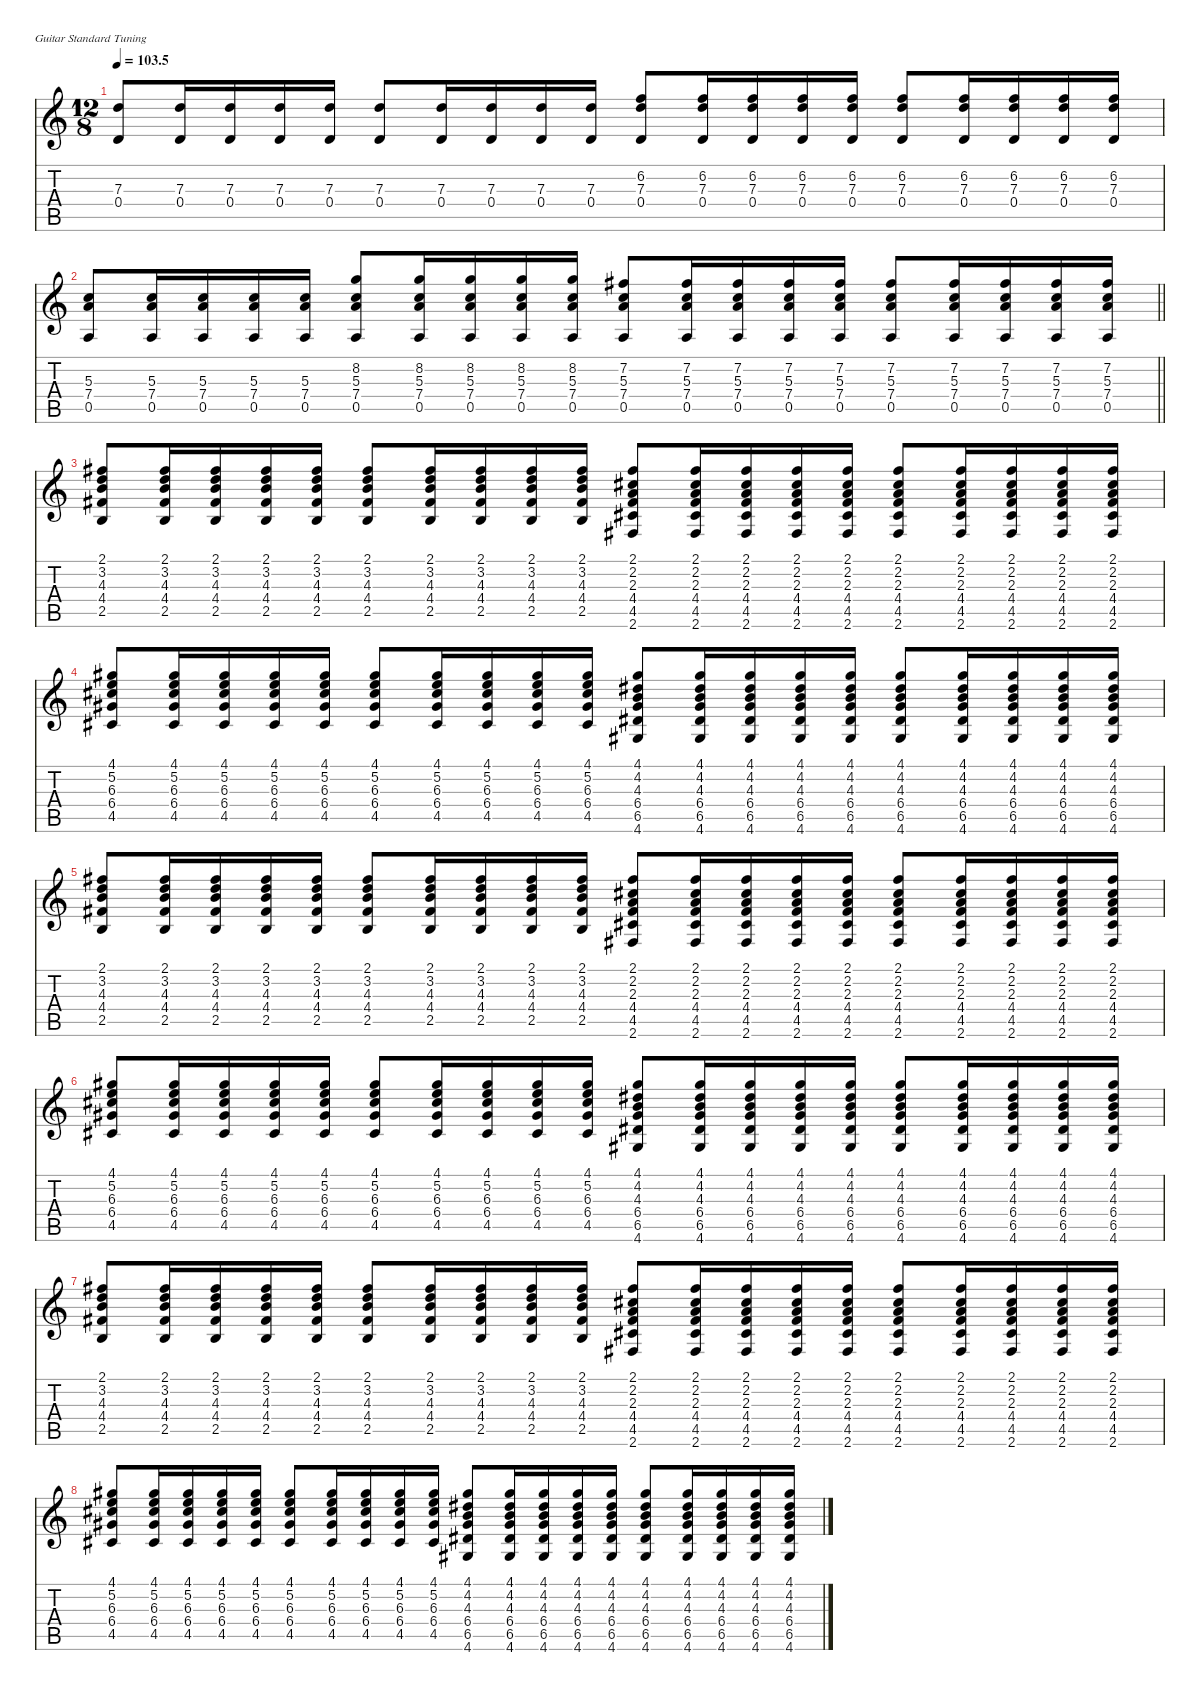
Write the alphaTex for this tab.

\defaultSystemsLayout 4
\hideDynamics
\bracketExtendMode nobrackets
\singleTrackTrackNamePolicy hidden
\multiTrackTrackNamePolicy hidden
\firstSystemTrackNameMode fullname
\firstSystemTrackNameOrientation horizontal
\otherSystemsTrackNameOrientation horizontal
\track ("Acoustic Guitar" "s.guit.") {instrument acousticguitarsteel}
\staff {score tabs}
\tuning (E4 B3 G3 D3 A2 E2)
\ts (12 8)
\tempo
103.5
\accidentals auto
\clef g2
\ottava regular
\simile none
\ks c
(7.3 0.4).8{dy ff beam Up} (7.3 0.4).16{beam Up} (7.3 0.4).16{beam Up} (7.3 0.4).16{beam Up} (7.3 0.4).16{beam Up} (7.3 0.4).8{beam Up} (7.3 0.4).16{beam Up} (7.3 0.4).16{beam Up} (7.3 0.4).16{beam Up} (7.3 0.4).16{beam Up} (6.2 7.3 0.4).8{beam Up} (6.2 7.3 0.4).16{beam Up} (6.2 7.3 0.4).16{beam Up} (6.2 7.3 0.4).16{beam Up} (6.2 7.3 0.4).16{beam Up} (6.2 7.3 0.4).8{beam Up} (6.2 7.3 0.4).16{beam Up} (6.2 7.3 0.4).16{beam Up} (6.2 7.3 0.4).16{dy f beam Up} (6.2 7.3 0.4).16{dy ff beam Up} |
\barLineRight lightlight
(5.3 7.4 0.5).8{dy f beam Up} (5.3 7.4 0.5).16{dy ff beam Up} (5.3 7.4 0.5).16{beam Up} (5.3 7.4 0.5).16{beam Up} (5.3 7.4 0.5).16{beam Up} (8.2 5.3 7.4 0.5).8{beam Up} (8.2 5.3 7.4 0.5).16{beam Up} (8.2 5.3 7.4 0.5).16{beam Up} (8.2 5.3 7.4 0.5).16{beam Up} (8.2 5.3 7.4 0.5).16{beam Up} (7.2{acc #} 5.3 7.4 0.5).8{beam Up} (7.2{acc #} 5.3 7.4 0.5).16{beam Up} (7.2{acc #} 5.3 7.4 0.5).16{beam Up} (7.2{acc #} 5.3 7.4 0.5).16{beam Up} (7.2{acc #} 5.3 7.4 0.5).16{beam Up} (7.2{acc #} 5.3 7.4 0.5).8{beam Up} (7.2{acc #} 5.3 7.4 0.5).16{beam Up} (7.2{acc #} 5.3 7.4 0.5).16{beam Up} (7.2{acc #} 5.3 7.4 0.5).16{beam Up} (7.2{acc #} 5.3 7.4 0.5).16{beam Up} |
(2.1{acc #} 3.2 4.3 4.4{acc #} 2.5).8{dy f beam Up} (2.1{acc #} 3.2 4.3 4.4{acc #} 2.5).16{beam Up} (2.1{acc #} 3.2 4.3 4.4{acc #} 2.5).16{beam Up} (2.1{acc #} 3.2 4.3 4.4{acc #} 2.5).16{beam Up} (2.1{acc #} 3.2 4.3 4.4{acc #} 2.5).16{beam Up} (2.1{acc #} 3.2 4.3 4.4{acc #} 2.5).8{beam Up} (2.1{acc #} 3.2 4.3 4.4{acc #} 2.5).16{beam Up} (2.1{acc #} 3.2 4.3 4.4{acc #} 2.5).16{beam Up} (2.1{acc #} 3.2 4.3 4.4{acc #} 2.5).16{beam Up} (2.1{acc #} 3.2 4.3 4.4{acc #} 2.5).16{beam Up} (2.1{acc #} 2.2{acc #} 2.3 4.4{acc #} 4.5{acc #} 2.6{acc #}).8{beam Up} (2.1{acc #} 2.2{acc #} 2.3 4.4{acc #} 4.5{acc #} 2.6{acc #}).16{beam Up} (2.1{acc #} 2.2{acc #} 2.3 4.4{acc #} 4.5{acc #} 2.6{acc #}).16{beam Up} (2.1{acc #} 2.2{acc #} 2.3 4.4{acc #} 4.5{acc #} 2.6{acc #}).16{beam Up} (2.1{acc #} 2.2{acc #} 2.3 4.4{acc #} 4.5{acc #} 2.6{acc #}).16{beam Up} (2.1{acc #} 2.2{acc #} 2.3 4.4{acc #} 4.5{acc #} 2.6{acc #}).8{beam Up} (2.1{acc #} 2.2{acc #} 2.3 4.4{acc #} 4.5{acc #} 2.6{acc #}).16{beam Up} (2.1{acc #} 2.2{acc #} 2.3 4.4{acc #} 4.5{acc #} 2.6{acc #}).16{beam Up} (2.1{acc #} 2.2{acc #} 2.3 4.4{acc #} 4.5{acc #} 2.6{acc #}).16{beam Up} (2.1{acc #} 2.2{acc #} 2.3 4.4{acc #} 4.5{acc #} 2.6{acc #}).16{beam Up} |
(4.1{acc #} 5.2 6.3{acc #} 6.4{acc #} 4.5{acc #}).8{beam Up} (4.1{acc #} 5.2 6.3{acc #} 6.4{acc #} 4.5{acc #}).16{beam Up} (4.1{acc #} 5.2 6.3{acc #} 6.4{acc #} 4.5{acc #}).16{beam Up} (4.1{acc #} 5.2 6.3{acc #} 6.4{acc #} 4.5{acc #}).16{beam Up} (4.1{acc #} 5.2 6.3{acc #} 6.4{acc #} 4.5{acc #}).16{beam Up} (4.1{acc #} 5.2 6.3{acc #} 6.4{acc #} 4.5{acc #}).8{beam Up} (4.1{acc #} 5.2 6.3{acc #} 6.4{acc #} 4.5{acc #}).16{beam Up} (4.1{acc #} 5.2 6.3{acc #} 6.4{acc #} 4.5{acc #}).16{beam Up} (4.1{acc #} 5.2 6.3{acc #} 6.4{acc #} 4.5{acc #}).16{beam Up} (4.1{acc #} 5.2 6.3{acc #} 6.4{acc #} 4.5{acc #}).16{beam Up} (4.1{acc #} 4.2{acc #} 4.3 6.4{acc #} 6.5{acc #} 4.6{acc #}).8{beam Up} (4.1{acc #} 4.2{acc #} 4.3 6.4{acc #} 6.5{acc #} 4.6{acc #}).16{beam Up} (4.1{acc #} 4.2{acc #} 4.3 6.4{acc #} 6.5{acc #} 4.6{acc #}).16{beam Up} (4.1{acc #} 4.2{acc #} 4.3 6.4{acc #} 6.5{acc #} 4.6{acc #}).16{beam Up} (4.1{acc #} 4.2{acc #} 4.3 6.4{acc #} 6.5{acc #} 4.6{acc #}).16{beam Up} (4.1{acc #} 4.2{acc #} 4.3 6.4{acc #} 6.5{acc #} 4.6{acc #}).8{beam Up} (4.1{acc #} 4.2{acc #} 4.3 6.4{acc #} 6.5{acc #} 4.6{acc #}).16{beam Up} (4.1{acc #} 4.2{acc #} 4.3 6.4{acc #} 6.5{acc #} 4.6{acc #}).16{dy ff beam Up} (4.1{acc #} 4.2{acc #} 4.3 6.4{acc #} 6.5{acc #} 4.6{acc #}).16{dy f beam Up} (4.1{acc #} 4.2{acc #} 4.3 6.4{acc #} 6.5{acc #} 4.6{acc #}).16{beam Up} |
(2.1{acc #} 3.2 4.3 4.4{acc #} 2.5).8{beam Up} (2.1{acc #} 3.2 4.3 4.4{acc #} 2.5).16{beam Up} (2.1{acc #} 3.2 4.3 4.4{acc #} 2.5).16{beam Up} (2.1{acc #} 3.2 4.3 4.4{acc #} 2.5).16{beam Up} (2.1{acc #} 3.2 4.3 4.4{acc #} 2.5).16{beam Up} (2.1{acc #} 3.2 4.3 4.4{acc #} 2.5).8{beam Up} (2.1{acc #} 3.2 4.3 4.4{acc #} 2.5).16{beam Up} (2.1{acc #} 3.2 4.3 4.4{acc #} 2.5).16{beam Up} (2.1{acc #} 3.2 4.3 4.4{acc #} 2.5).16{beam Up} (2.1{acc #} 3.2 4.3 4.4{acc #} 2.5).16{beam Up} (2.1{acc #} 2.2{acc #} 2.3 4.4{acc #} 4.5{acc #} 2.6{acc #}).8{beam Up} (2.1{acc #} 2.2{acc #} 2.3 4.4{acc #} 4.5{acc #} 2.6{acc #}).16{beam Up} (2.1{acc #} 2.2{acc #} 2.3 4.4{acc #} 4.5{acc #} 2.6{acc #}).16{beam Up} (2.1{acc #} 2.2{acc #} 2.3 4.4{acc #} 4.5{acc #} 2.6{acc #}).16{beam Up} (2.1{acc #} 2.2{acc #} 2.3 4.4{acc #} 4.5{acc #} 2.6{acc #}).16{beam Up} (2.1{acc #} 2.2{acc #} 2.3 4.4{acc #} 4.5{acc #} 2.6{acc #}).8{beam Up} (2.1{acc #} 2.2{acc #} 2.3 4.4{acc #} 4.5{acc #} 2.6{acc #}).16{beam Up} (2.1{acc #} 2.2{acc #} 2.3 4.4{acc #} 4.5{acc #} 2.6{acc #}).16{beam Up} (2.1{acc #} 2.2{acc #} 2.3 4.4{acc #} 4.5{acc #} 2.6{acc #}).16{beam Up} (2.1{acc #} 2.2{acc #} 2.3 4.4{acc #} 4.5{acc #} 2.6{acc #}).16{beam Up} |
(4.1{acc #} 5.2 6.3{acc #} 6.4{acc #} 4.5{acc #}).8{beam Up} (4.1{acc #} 5.2 6.3{acc #} 6.4{acc #} 4.5{acc #}).16{beam Up} (4.1{acc #} 5.2 6.3{acc #} 6.4{acc #} 4.5{acc #}).16{beam Up} (4.1{acc #} 5.2 6.3{acc #} 6.4{acc #} 4.5{acc #}).16{beam Up} (4.1{acc #} 5.2 6.3{acc #} 6.4{acc #} 4.5{acc #}).16{beam Up} (4.1{acc #} 5.2 6.3{acc #} 6.4{acc #} 4.5{acc #}).8{beam Up} (4.1{acc #} 5.2 6.3{acc #} 6.4{acc #} 4.5{acc #}).16{beam Up} (4.1{acc #} 5.2 6.3{acc #} 6.4{acc #} 4.5{acc #}).16{beam Up} (4.1{acc #} 5.2 6.3{acc #} 6.4{acc #} 4.5{acc #}).16{beam Up} (4.1{acc #} 5.2 6.3{acc #} 6.4{acc #} 4.5{acc #}).16{beam Up} (4.1{acc #} 4.2{acc #} 4.3 6.4{acc #} 6.5{acc #} 4.6{acc #}).8{beam Up} (4.1{acc #} 4.2{acc #} 4.3 6.4{acc #} 6.5{acc #} 4.6{acc #}).16{beam Up} (4.1{acc #} 4.2{acc #} 4.3 6.4{acc #} 6.5{acc #} 4.6{acc #}).16{beam Up} (4.1{acc #} 4.2{acc #} 4.3 6.4{acc #} 6.5{acc #} 4.6{acc #}).16{beam Up} (4.1{acc #} 4.2{acc #} 4.3 6.4{acc #} 6.5{acc #} 4.6{acc #}).16{beam Up} (4.1{acc #} 4.2{acc #} 4.3 6.4{acc #} 6.5{acc #} 4.6{acc #}).8{beam Up} (4.1{acc #} 4.2{acc #} 4.3 6.4{acc #} 6.5{acc #} 4.6{acc #}).16{beam Up} (4.1{acc #} 4.2{acc #} 4.3 6.4{acc #} 6.5{acc #} 4.6{acc #}).16{beam Up} (4.1{acc #} 4.2{acc #} 4.3 6.4{acc #} 6.5{acc #} 4.6{acc #}).16{beam Up} (4.1{acc #} 4.2{acc #} 4.3 6.4{acc #} 6.5{acc #} 4.6{acc #}).16{beam Up} |
(2.1{acc #} 3.2 4.3 4.4{acc #} 2.5).8{beam Up} (2.1{acc #} 3.2 4.3 4.4{acc #} 2.5).16{beam Up} (2.1{acc #} 3.2 4.3 4.4{acc #} 2.5).16{beam Up} (2.1{acc #} 3.2 4.3 4.4{acc #} 2.5).16{beam Up} (2.1{acc #} 3.2 4.3 4.4{acc #} 2.5).16{beam Up} (2.1{acc #} 3.2 4.3 4.4{acc #} 2.5).8{beam Up} (2.1{acc #} 3.2 4.3 4.4{acc #} 2.5).16{beam Up} (2.1{acc #} 3.2 4.3 4.4{acc #} 2.5).16{beam Up} (2.1{acc #} 3.2 4.3 4.4{acc #} 2.5).16{beam Up} (2.1{acc #} 3.2 4.3 4.4{acc #} 2.5).16{beam Up} (2.1{acc #} 2.2{acc #} 2.3 4.4{acc #} 4.5{acc #} 2.6{acc #}).8{beam Up} (2.1{acc #} 2.2{acc #} 2.3 4.4{acc #} 4.5{acc #} 2.6{acc #}).16{beam Up} (2.1{acc #} 2.2{acc #} 2.3 4.4{acc #} 4.5{acc #} 2.6{acc #}).16{beam Up} (2.1{acc #} 2.2{acc #} 2.3 4.4{acc #} 4.5{acc #} 2.6{acc #}).16{beam Up} (2.1{acc #} 2.2{acc #} 2.3 4.4{acc #} 4.5{acc #} 2.6{acc #}).16{beam Up} (2.1{acc #} 2.2{acc #} 2.3 4.4{acc #} 4.5{acc #} 2.6{acc #}).8{dy ff beam Up} (2.1{acc #} 2.2{acc #} 2.3 4.4{acc #} 4.5{acc #} 2.6{acc #}).16{beam Up} (2.1{acc #} 2.2{acc #} 2.3 4.4{acc #} 4.5{acc #} 2.6{acc #}).16{beam Up} (2.1{acc #} 2.2{acc #} 2.3 4.4{acc #} 4.5{acc #} 2.6{acc #}).16{dy f beam Up} (2.1{acc #} 2.2{acc #} 2.3 4.4{acc #} 4.5{acc #} 2.6{acc #}).16{beam Up} |
(4.1{acc #} 5.2 6.3{acc #} 6.4{acc #} 4.5{acc #}).8{beam Up} (4.1{acc #} 5.2 6.3{acc #} 6.4{acc #} 4.5{acc #}).16{beam Up} (4.1{acc #} 5.2 6.3{acc #} 6.4{acc #} 4.5{acc #}).16{beam Up} (4.1{acc #} 5.2 6.3{acc #} 6.4{acc #} 4.5{acc #}).16{beam Up} (4.1{acc #} 5.2 6.3{acc #} 6.4{acc #} 4.5{acc #}).16{beam Up} (4.1{acc #} 5.2 6.3{acc #} 6.4{acc #} 4.5{acc #}).8{beam Up} (4.1{acc #} 5.2 6.3{acc #} 6.4{acc #} 4.5{acc #}).16{beam Up} (4.1{acc #} 5.2 6.3{acc #} 6.4{acc #} 4.5{acc #}).16{beam Up} (4.1{acc #} 5.2 6.3{acc #} 6.4{acc #} 4.5{acc #}).16{beam Up} (4.1{acc #} 5.2 6.3{acc #} 6.4{acc #} 4.5{acc #}).16{beam Up} (4.1{acc #} 4.2{acc #} 4.3 6.4{acc #} 6.5{acc #} 4.6{acc #}).8{beam Up} (4.1{acc #} 4.2{acc #} 4.3 6.4{acc #} 6.5{acc #} 4.6{acc #}).16{beam Up} (4.1{acc #} 4.2{acc #} 4.3 6.4{acc #} 6.5{acc #} 4.6{acc #}).16{beam Up} (4.1{acc #} 4.2{acc #} 4.3 6.4{acc #} 6.5{acc #} 4.6{acc #}).16{beam Up} (4.1{acc #} 4.2{acc #} 4.3 6.4{acc #} 6.5{acc #} 4.6{acc #}).16{beam Up} (4.1{acc #} 4.2{acc #} 4.3 6.4{acc #} 6.5{acc #} 4.6{acc #}).8{beam Up} (4.1{acc #} 4.2{acc #} 4.3 6.4{acc #} 6.5{acc #} 4.6{acc #}).16{beam Up} (4.1{acc #} 4.2{acc #} 4.3 6.4{acc #} 6.5{acc #} 4.6{acc #}).16{beam Up} (4.1{acc #} 4.2{acc #} 4.3 6.4{acc #} 6.5{acc #} 4.6{acc #}).16{beam Up} (4.1{acc #} 4.2{acc #} 4.3 6.4{acc #} 6.5{acc #} 4.6{acc #}).16{beam Up}
